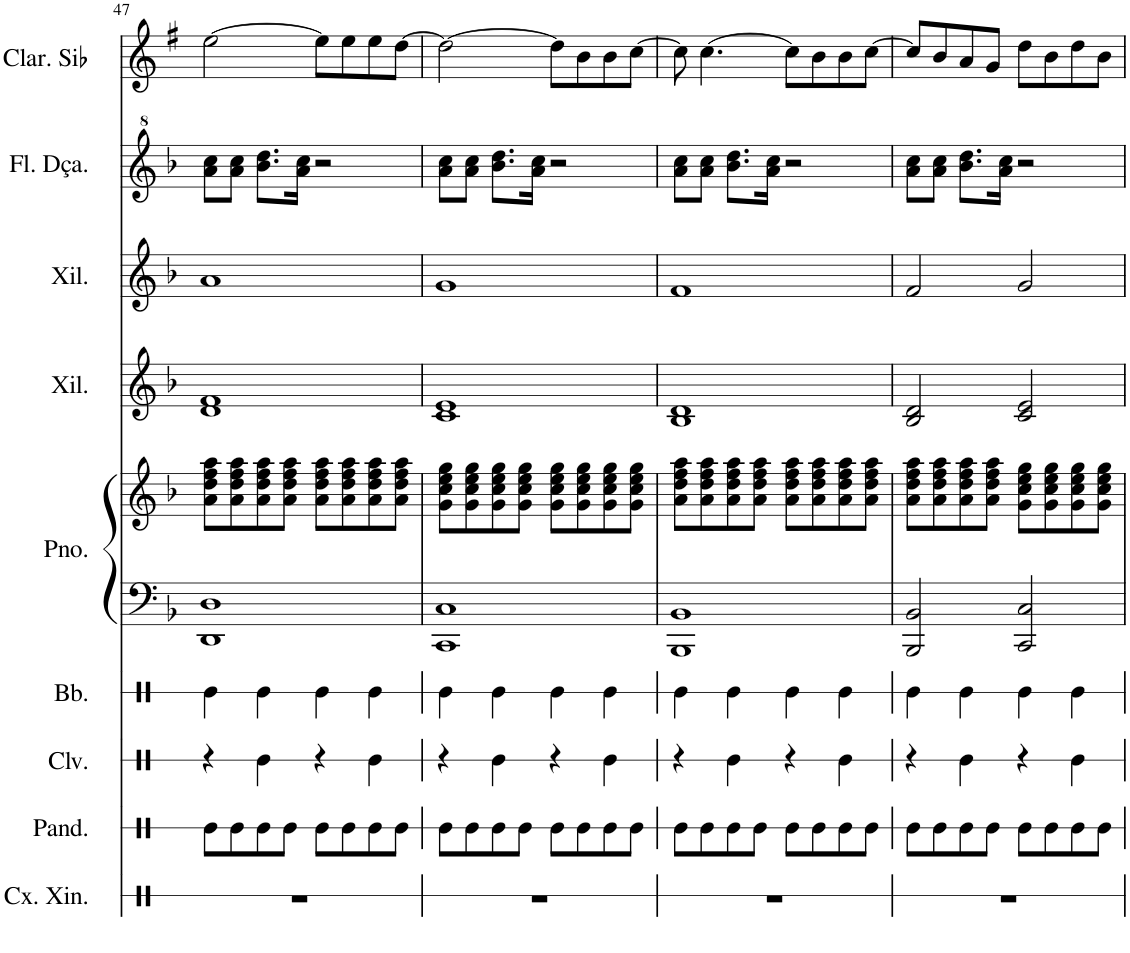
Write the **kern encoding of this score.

**kern	**kern	**kern	**kern	**kern	**kern	**kern	**kern	**kern	**kern
*part9	*part8	*part7	*part6	*part5	*part5	*part4	*part3	*part2	*part1
*staff10	*staff9	*staff8	*staff7	*staff6	*staff5	*staff4	*staff3	*staff2	*staff1
*I"Caixa xinesa	*I"Pandereta	*I"Claves	*I"Bombo	*I"Piano	*	*I"Xilòfon	*I"Xilòfon	*I"Flauta dolça	*I"Clarinette en Sib
*I'Cx. Xin.	*I'Pand.	*I'Clv.	*I'Bb.	*I'Pno.	*	*I'Xil.	*I'Xil.	*I'Fl. Dça.	*I'Clar. Sib
!!LO:PB:g=z
*clefX	*clefX	*clefX	*clefX	*clefF4	*clefG2	*clefG2	*clefG2	*clefG^2	*clefG2
*	*	*	*	*	*	*Trd-7c-12	*Trd-7c-12	*	*Trd1c2
*k[]	*k[]	*k[]	*k[]	*k[b-]	*k[b-]	*k[b-]	*k[b-]	*k[b-]	*k[f#]
*M4/4	*M4/4	*M4/4	*M4/4	*M4/4	*M4/4	*M4/4	*M4/4	*M4/4	*M4/4
=47	=47	=47	=47	=47	=47	=47	=47	=47	=47
1r	8Re\L	4r	4Re\	1DD 1D	8a\ 8dd\ 8ff\ 8aa\L	1d 1f	1a	8aa\ 8ccc\L	[2ee\
.	8Re\	.	.	.	8a\ 8dd\ 8ff\ 8aa\	.	.	8aa\ 8ccc\J	.
.	8Re\	4Re\	4Re\	.	8a\ 8dd\ 8ff\ 8aa\	.	.	8.bb-\ 8.ddd\L	.
.	8Re\J	.	.	.	8a\ 8dd\ 8ff\ 8aa\J	.	.	.	.
.	.	.	.	.	.	.	.	16aa\ 16ccc\Jk	.
.	8Re\L	4r	4Re\	.	8a\ 8dd\ 8ff\ 8aa\L	.	.	2r	8ee\L]
.	8Re\	.	.	.	8a\ 8dd\ 8ff\ 8aa\	.	.	.	8ee\
.	8Re\	4Re\	4Re\	.	8a\ 8dd\ 8ff\ 8aa\	.	.	.	8ee\
.	8Re\J	.	.	.	8a\ 8dd\ 8ff\ 8aa\J	.	.	.	[8dd\J
=48	=48	=48	=48	=48	=48	=48	=48	=48	=48
1r	8Re\L	4r	4Re\	1CC 1C	8g\ 8cc\ 8ee\ 8gg\L	1c 1e	1g	8aa\ 8ccc\L	2dd\_
.	8Re\	.	.	.	8g\ 8cc\ 8ee\ 8gg\	.	.	8aa\ 8ccc\J	.
.	8Re\	4Re\	4Re\	.	8g\ 8cc\ 8ee\ 8gg\	.	.	8.bb-\ 8.ddd\L	.
.	8Re\J	.	.	.	8g\ 8cc\ 8ee\ 8gg\J	.	.	.	.
.	.	.	.	.	.	.	.	16aa\ 16ccc\Jk	.
.	8Re\L	4r	4Re\	.	8g\ 8cc\ 8ee\ 8gg\L	.	.	2r	8dd\L]
.	8Re\	.	.	.	8g\ 8cc\ 8ee\ 8gg\	.	.	.	8b\
.	8Re\	4Re\	4Re\	.	8g\ 8cc\ 8ee\ 8gg\	.	.	.	8b\
.	8Re\J	.	.	.	8g\ 8cc\ 8ee\ 8gg\J	.	.	.	[8cc\J
=49	=49	=49	=49	=49	=49	=49	=49	=49	=49
1r	8Re\L	4r	4Re\	1BBB- 1BB-	8a\ 8dd\ 8ff\ 8aa\L	1B- 1d	1f	8aa\ 8ccc\L	8cc\]
.	8Re\	.	.	.	8a\ 8dd\ 8ff\ 8aa\	.	.	8aa\ 8ccc\J	[4.cc\
.	8Re\	4Re\	4Re\	.	8a\ 8dd\ 8ff\ 8aa\	.	.	8.bb-\ 8.ddd\L	.
.	8Re\J	.	.	.	8a\ 8dd\ 8ff\ 8aa\J	.	.	.	.
.	.	.	.	.	.	.	.	16aa\ 16ccc\Jk	.
.	8Re\L	4r	4Re\	.	8a\ 8dd\ 8ff\ 8aa\L	.	.	2r	8cc\L]
.	8Re\	.	.	.	8a\ 8dd\ 8ff\ 8aa\	.	.	.	8b\
.	8Re\	4Re\	4Re\	.	8a\ 8dd\ 8ff\ 8aa\	.	.	.	8b\
.	8Re\J	.	.	.	8a\ 8dd\ 8ff\ 8aa\J	.	.	.	[8cc\J
=50	=50	=50	=50	=50	=50	=50	=50	=50	=50
1r	8Re\L	4r	4Re\	2BBB-/ 2BB-/	8a\ 8dd\ 8ff\ 8aa\L	2B-/ 2d/	2f/	8aa\ 8ccc\L	8cc/L]
.	8Re\	.	.	.	8a\ 8dd\ 8ff\ 8aa\	.	.	8aa\ 8ccc\J	8b/
.	8Re\	4Re\	4Re\	.	8a\ 8dd\ 8ff\ 8aa\	.	.	8.bb-\ 8.ddd\L	8a/
.	8Re\J	.	.	.	8a\ 8dd\ 8ff\ 8aa\J	.	.	.	8g/J
.	.	.	.	.	.	.	.	16aa\ 16ccc\Jk	.
.	8Re\L	4r	4Re\	2CC/ 2C/	8g\ 8cc\ 8ee\ 8gg\L	2c/ 2e/	2g/	2r	8dd\L
.	8Re\	.	.	.	8g\ 8cc\ 8ee\ 8gg\	.	.	.	8b\
.	8Re\	4Re\	4Re\	.	8g\ 8cc\ 8ee\ 8gg\	.	.	.	8dd\
.	8Re\J	.	.	.	8g\ 8cc\ 8ee\ 8gg\J	.	.	.	8b\J
=	=	=	=	=	=	=	=	=	=
*-	*-	*-	*-	*-	*-	*-	*-	*-	*-
